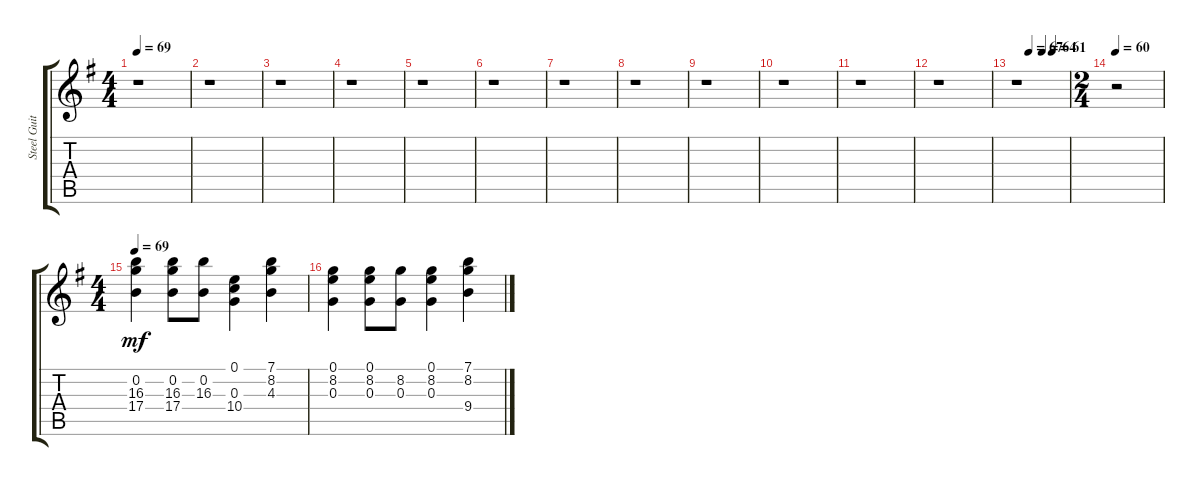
\track ("Steel Guitar" "Steel Guit") {instrument acousticguitarsteel}
\staff {score tabs}
\tuning (E4 B3 G3 D3 A2 E2) {hide}
\ts (4 4)
\tempo 69
\clef g2
\ks eminor
r.1{dy mf instrument acousticguitarsteel} |
r.1 |
r.1 |
r.1 |
r.1 |
r.1 |
r.1 |
r.1 |
r.1 |
r.1 |
r.1 |
r.1 |
\tempo (67 0.25)
\tempo (64 0.5)
\tempo (61 0.6875)
r.1 |
\ts (2 4)
\tempo 60
r.2 |
\ts (4 4)
\tempo 69
(0.2 16.3 17.4).4 (0.2 16.3 17.4).8 (0.2 16.3).8 (0.1 0.3 10.4).4 (7.1 8.2 4.3).4 |
(0.1 8.2 0.3).4 (0.1 8.2 0.3).8 (8.2 0.3).8 (0.1 8.2 0.3).4 (7.1 8.2 9.4).4
